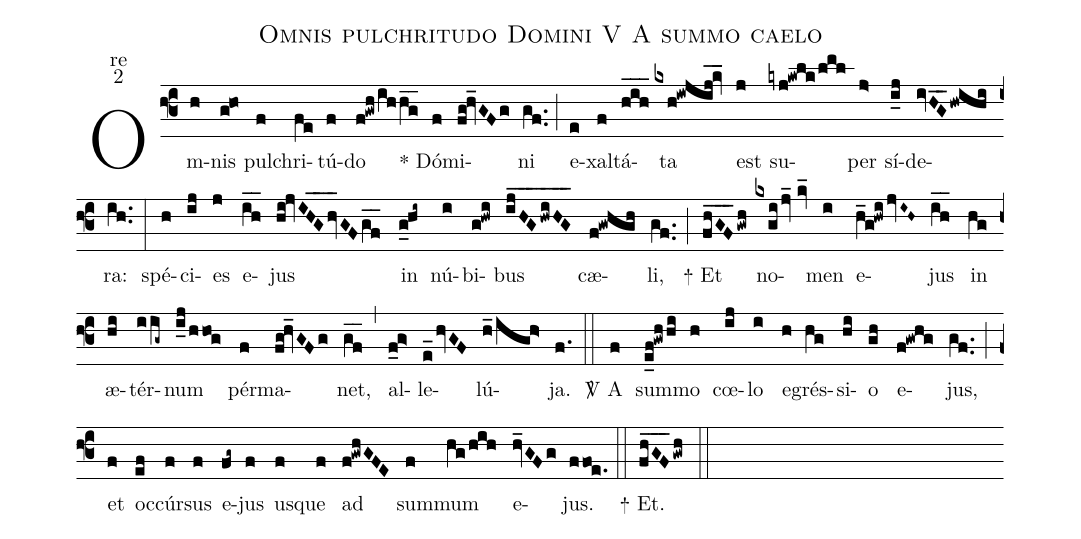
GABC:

name:Omnis pulchritudo Domini V A summo caelo;
office-part:re;
mode:2;
%%
(f3)Om(h)nis(g!ho) pul(f)chri(fe)tú(f)do(f!gwh/ihhg__)
<sp>*</sp> Dó(f)mi(fg@hv_GFg)ni(gf..) (;) e(e)xal(f)tá(hih___)ta(kxh!iwjij_@kv_) est(j) su(kyj!kwlk/lml)per(j>) sí(i_j)de(ivHG__hwihi)ra:(ih..) (:)
spé(h)ci(ij)es(j) e(ih__)jus(hi@jvIHG__hv_GFgf__) in(g_0hi~) nú(i)bi(g!hwi)bus(ijHG___hwiHG___) cæ(f!gwhgh)li,(gf..) (;)

<sp>+</sp>
Et(fhGF___gwh) no(kxgijv_2//kv_)men(i) e(h_g!hwi/jvI~H~)jus(ih__) in(hg) æ(hi)tér(iig~)num(i_j/hhog) pér(f)ma(fg@hv_GFg)net,(gf__) (,)
al(f_g>)le(e_/hvGF)lú(h_/igh>)ja.(f.) (::)

<sp>V/</sp>
A(f) sum(e_f!gwh/hi)mo(h) cœ(ij)lo(i) e(h)grés(hg)si(hi)o(gh) e(f!gwhg)jus,(gf..) (;)
et(f) oc(ef)cúr(f)sus(f) e(fg~)jus(f) us(f)que(f) ad(f!gwhGFE) sum(f)mum(hg/hih) e(hv_GFg)jus.(ffoe.) (::)

<sp>+</sp> Et.(fhGF___gwh) (::)
